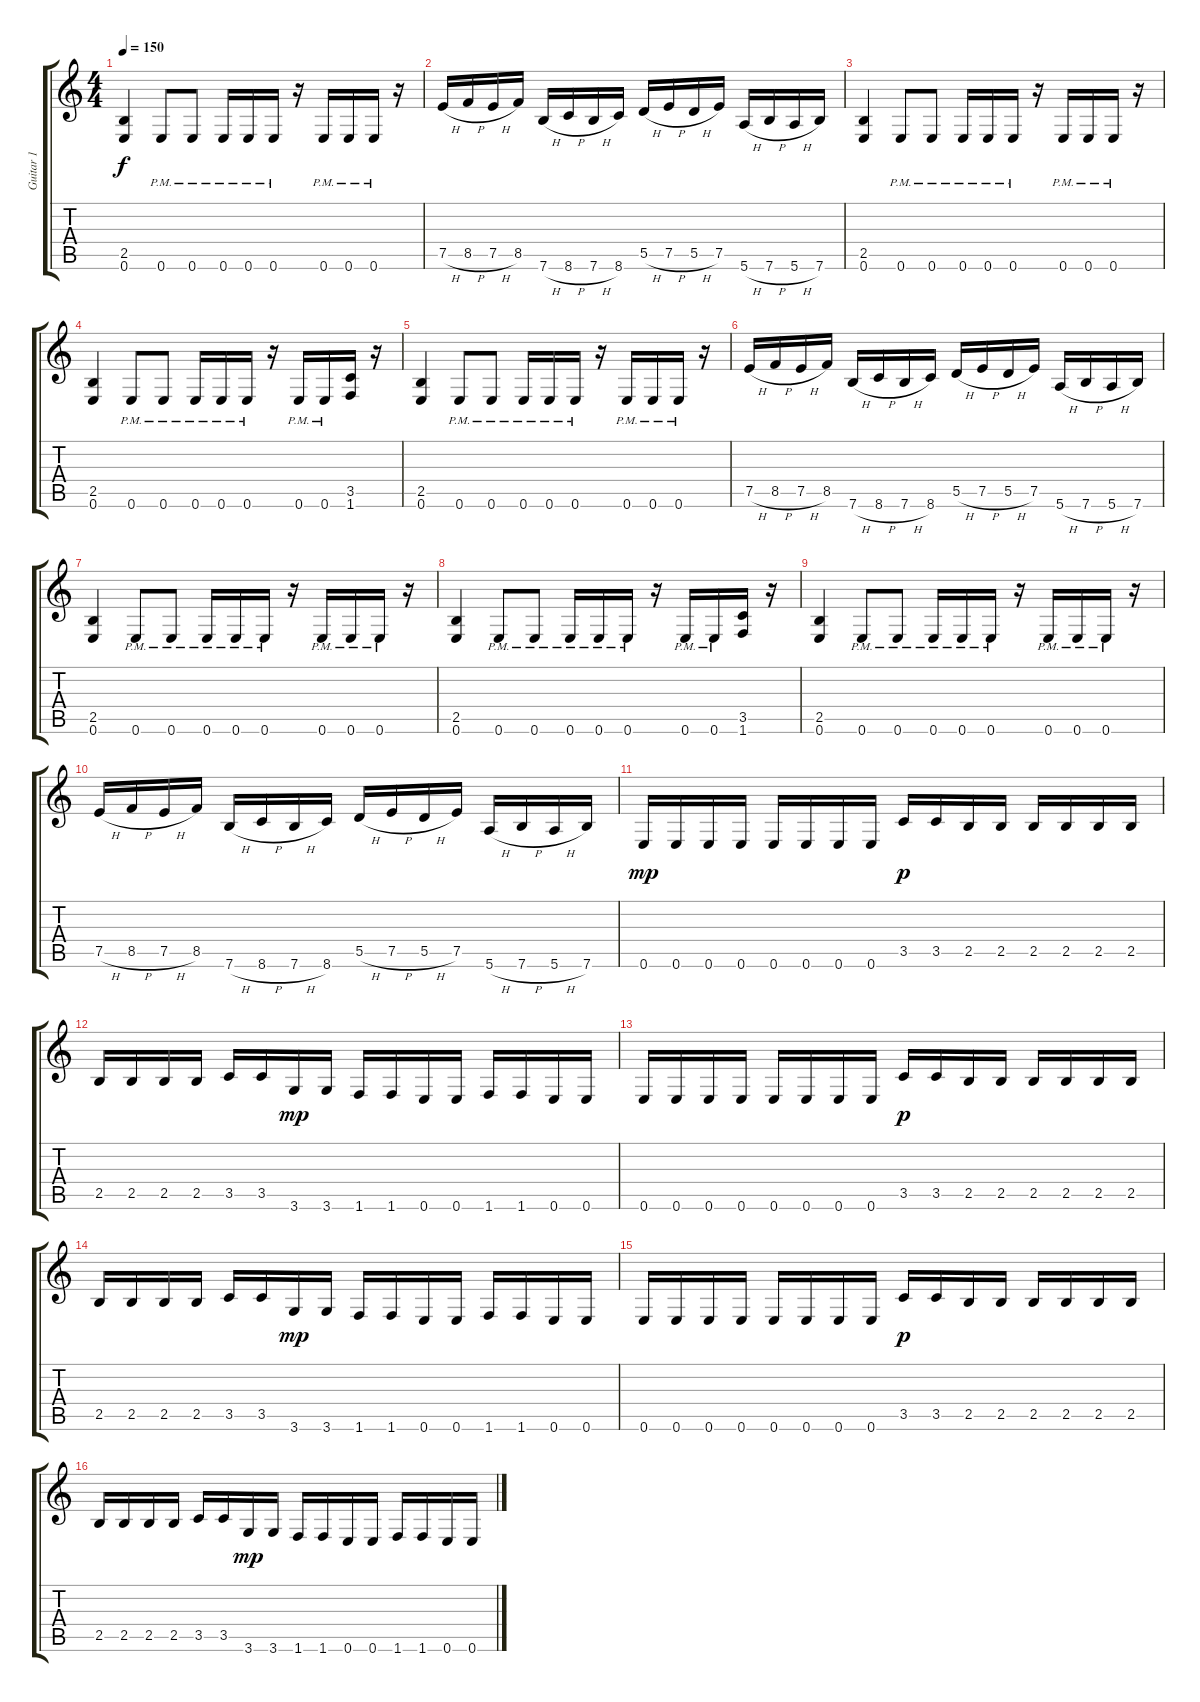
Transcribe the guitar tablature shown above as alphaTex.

\track ("Guitar 1" "Guitar 1") {instrument distortionguitar}
\staff {score tabs}
\tuning (E4 B3 G3 D3 A2 E2) {hide}
\ts (4 4)
\tempo 150
\clef g2
\ks c
(2.5 0.6).4{dy f} 0.6{pm}.8 0.6{pm}.8 0.6{pm}.16 0.6{pm}.16 0.6{pm}.16 r.16 0.6{pm}.16 0.6{pm}.16 0.6{pm}.16 r.16 |
7.5{h}.16 8.5{h}.16 7.5{h}.16 8.5.16 7.6{h}.16 8.6{h}.16 7.6{h}.16 8.6.16 5.5{h}.16 7.5{h}.16 5.5{h}.16 7.5.16 5.6{h}.16 7.6{h}.16 5.6{h}.16 7.6.16 |
(2.5 0.6).4 0.6{pm}.8 0.6{pm}.8 0.6{pm}.16 0.6{pm}.16 0.6{pm}.16 r.16 0.6{pm}.16 0.6{pm}.16 0.6{pm}.16 r.16 |
(2.5 0.6).4 0.6{pm}.8 0.6{pm}.8 0.6{pm}.16 0.6{pm}.16 0.6{pm}.16 r.16 0.6{pm}.16 0.6{pm}.16 (3.5 1.6).16 r.16 |
(2.5 0.6).4 0.6{pm}.8 0.6{pm}.8 0.6{pm}.16 0.6{pm}.16 0.6{pm}.16 r.16 0.6{pm}.16 0.6{pm}.16 0.6{pm}.16 r.16 |
7.5{h}.16 8.5{h}.16 7.5{h}.16 8.5.16 7.6{h}.16 8.6{h}.16 7.6{h}.16 8.6.16 5.5{h}.16 7.5{h}.16 5.5{h}.16 7.5.16 5.6{h}.16 7.6{h}.16 5.6{h}.16 7.6.16 |
(2.5 0.6).4 0.6{pm}.8 0.6{pm}.8 0.6{pm}.16 0.6{pm}.16 0.6{pm}.16 r.16 0.6{pm}.16 0.6{pm}.16 0.6{pm}.16 r.16 |
(2.5 0.6).4 0.6{pm}.8 0.6{pm}.8 0.6{pm}.16 0.6{pm}.16 0.6{pm}.16 r.16 0.6{pm}.16 0.6{pm}.16 (3.5 1.6).16 r.16 |
(2.5 0.6).4 0.6{pm}.8 0.6{pm}.8 0.6{pm}.16 0.6{pm}.16 0.6{pm}.16 r.16 0.6{pm}.16 0.6{pm}.16 0.6{pm}.16 r.16 |
7.5{h}.16 8.5{h}.16 7.5{h}.16 8.5.16 7.6{h}.16 8.6{h}.16 7.6{h}.16 8.6.16 5.5{h}.16 7.5{h}.16 5.5{h}.16 7.5.16 5.6{h}.16 7.6{h}.16 5.6{h}.16 7.6.16 |
0.6.16{dy mp} 0.6.16 0.6.16 0.6.16 0.6.16 0.6.16 0.6.16 0.6.16 3.5.16{dy p} 3.5.16 2.5.16 2.5.16 2.5.16 2.5.16 2.5.16 2.5.16 |
2.5.16 2.5.16 2.5.16 2.5.16 3.5.16 3.5.16 3.6.16{dy mp} 3.6.16 1.6.16 1.6.16 0.6.16 0.6.16 1.6.16 1.6.16 0.6.16 0.6.16 |
0.6.16 0.6.16 0.6.16 0.6.16 0.6.16 0.6.16 0.6.16 0.6.16 3.5.16{dy p} 3.5.16 2.5.16 2.5.16 2.5.16 2.5.16 2.5.16 2.5.16 |
2.5.16 2.5.16 2.5.16 2.5.16 3.5.16 3.5.16 3.6.16{dy mp} 3.6.16 1.6.16 1.6.16 0.6.16 0.6.16 1.6.16 1.6.16 0.6.16 0.6.16 |
0.6.16 0.6.16 0.6.16 0.6.16 0.6.16 0.6.16 0.6.16 0.6.16 3.5.16{dy p} 3.5.16 2.5.16 2.5.16 2.5.16 2.5.16 2.5.16 2.5.16 |
2.5.16 2.5.16 2.5.16 2.5.16 3.5.16 3.5.16 3.6.16{dy mp} 3.6.16 1.6.16 1.6.16 0.6.16 0.6.16 1.6.16 1.6.16 0.6.16 0.6.16
